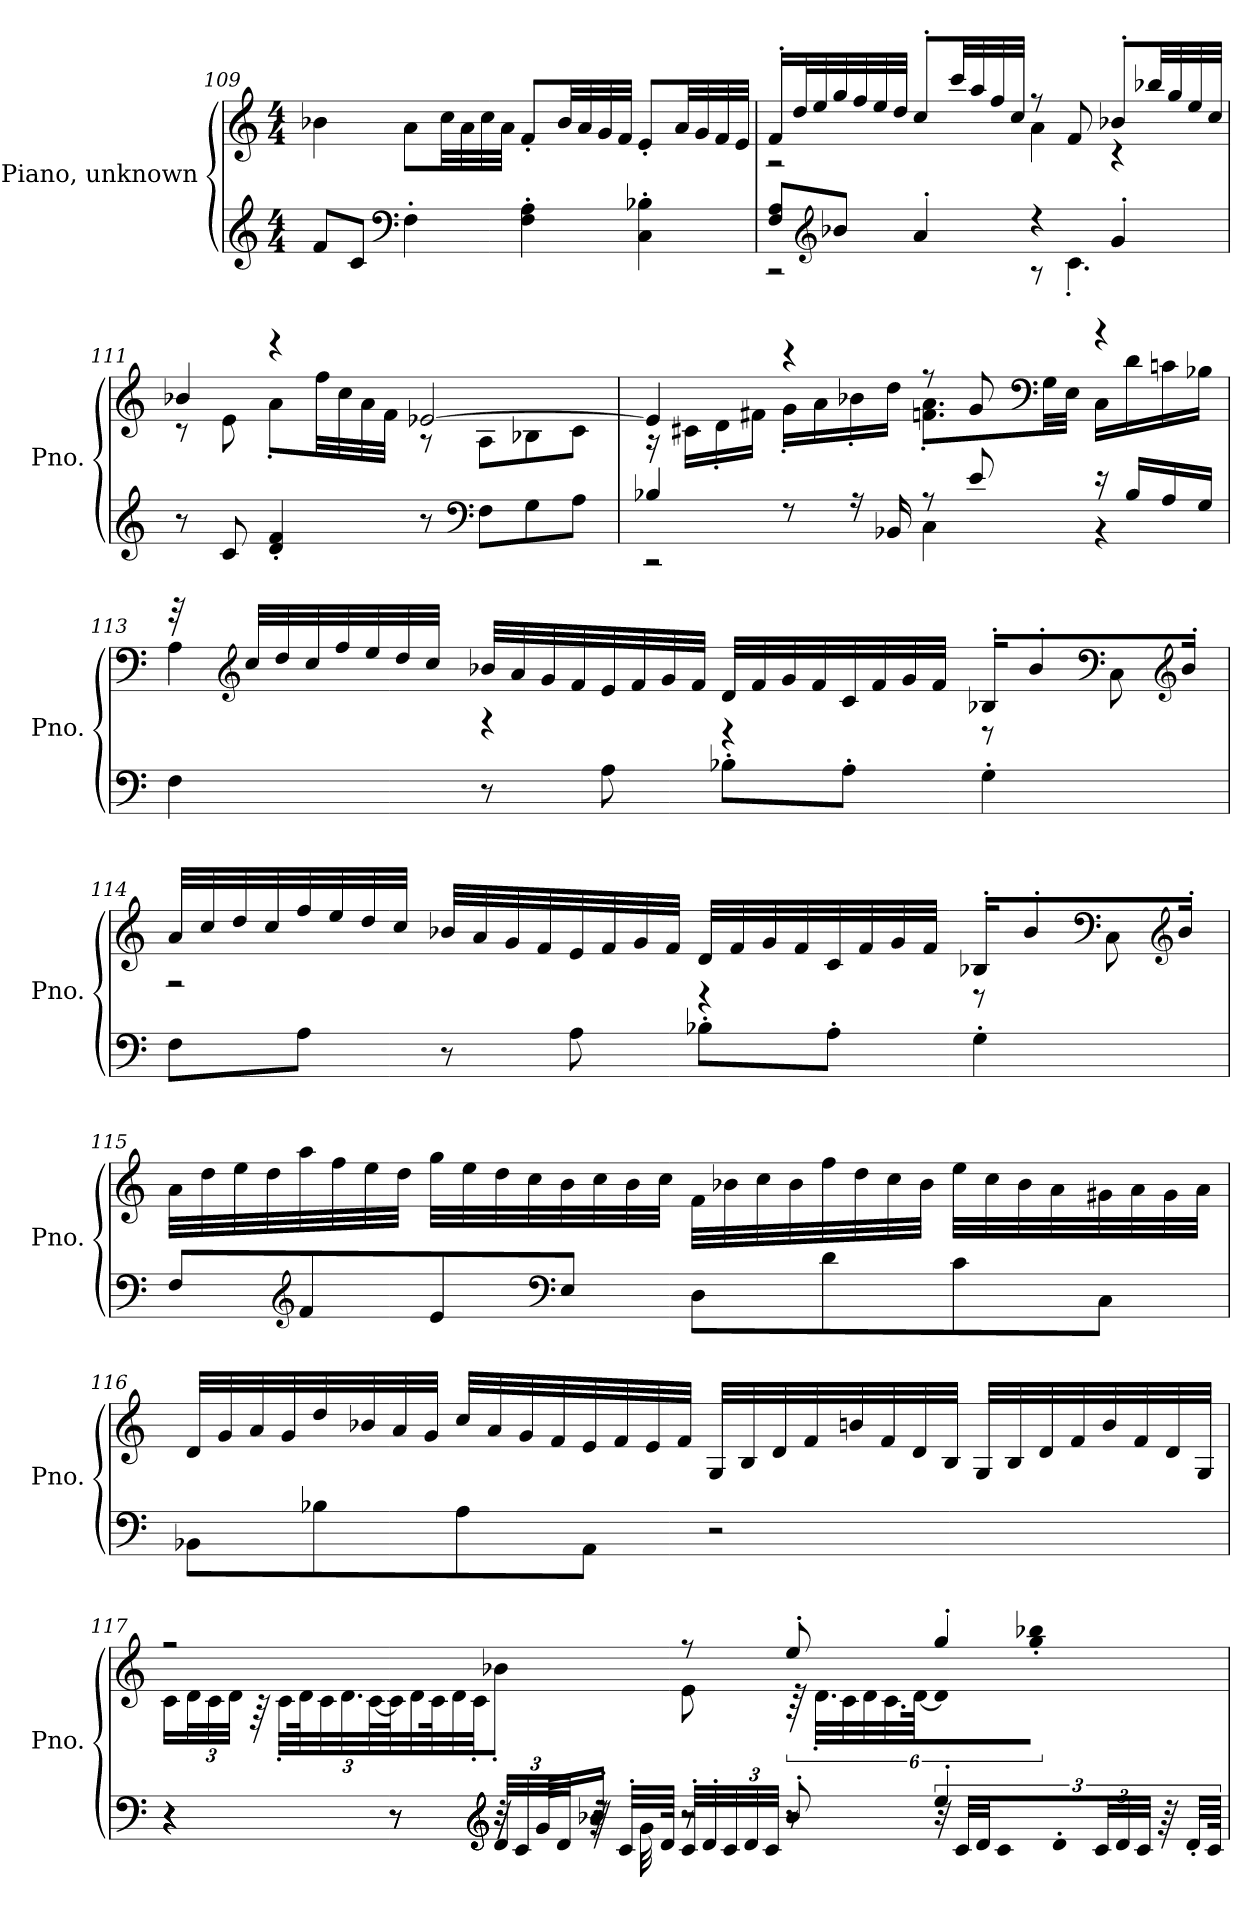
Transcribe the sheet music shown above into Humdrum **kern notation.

**kern	**kern
*part1	*part1
*staff2	*staff1
*I"Piano, unknown	*
*I'Pno.	*
*clefG2	*clefG2
*k[]	*k[]
*M4/4	*M4/4
=109	=109
8f/L	4b-X\
8c/J	.
*clefF4	*
4F'\	8a\L
.	32cc\LL
.	32a\
.	32cc\
.	32a\JJJ
4F\' 4A\'	8f'/L
.	32b-/LL
.	32a/
.	32g/
.	32f/JJJ
4C\' 4B-X\'	8e'/L
.	32a/LL
.	32g/
.	32f/
.	32e/JJJ
!!LO:LB:g=z
=110	=110
*^	*^
8F/ 8A/L	2r	16f'/LL	2r
.	.	32dd/L	.
.	.	32ee/	.
*clefG2	*	*	*
8b-X/J	.	32gg/	.
.	.	32ff/	.
.	.	32ee/	.
.	.	32dd/JJJ	.
4a'/	.	8cc'/L	.
.	.	32ccc/LL	.
.	.	32aa/	.
.	.	32ff/	.
.	.	32cc/JJJ	.
4r	8r	8r	4a\
.	4.c'\	8f/	.
4g'/	.	8b-X'/L	4r
.	.	32bb-X/LL	.
.	.	32gg/	.
.	.	32ee/	.
.	.	32cc/JJJ	.
*v	*v	*	*
=111	=111	=111
8r	4b-X/	8r
8c/	.	8e\
4d/' 4f/'	4r	8a'\L
.	.	32ff\LL
.	.	32cc\
.	.	32a\
.	.	32f\JJJ
8r	[2e-X/	8r
*clefF4	*	*
8F\L	.	8A\L
8G\	.	8B-X\
8A\J	.	8c\J
!!LO:LB:g=z	!!
=112	=112	=112
*^	*	*
4B-X/	2r	4e-/]	16r
.	.	.	16c#X\LL
.	.	.	16d'\
.	.	.	16f#X\JJ
8r	.	4r	16g'\LL
.	.	.	16a\
16r	.	.	16b-X'\
16BB-X/	.	.	16dd\JJ
8r	4C\	8r	8.fn\' 8.a\'L
8e/	.	8g/	.
*	*	*clefF4	*
.	.	.	32G\LL
.	.	.	32E\JJJ
16r	4r	4r	16C\LL
16B-/LL	.	.	16d\
16A/	.	.	16cn\
16G/JJ	.	.	16B-X\JJ
*v	*v	*	*
!!LO:LB:g=z	!!
=113	=113	=113
4F\	32r	4A\
*	*clefG2	*
.	32cc/LLL	.
.	32dd/	.
.	32cc/	.
.	32ff/	.
.	32ee/	.
.	32dd/	.
.	32cc/JJJ	.
8r	32b-X/LLL	4r
.	32a/	.
.	32g/	.
.	32f/	.
8A\	32e/	.
.	32f/	.
.	32g/	.
.	32f/JJJ	.
8B-X'\L	32d/LLL	4r
.	32f/	.
.	32g/	.
.	32f/	.
8A'\J	32c/	.
.	32f/	.
.	32g/	.
.	32f/JJJ	.
4G'\	16B-X'/KL	8r
.	8b-'/	.
*	*clefF4	*
.	.	8C\
*	*clefG2	*
.	16b-'/Jk	.
!!LO:LB:g=z	!!
=114	=114	=114
8F\L	32a/LLL	2r
.	32cc/	.
.	32dd/	.
.	32cc/	.
8A\J	32ff/	.
.	32ee/	.
.	32dd/	.
.	32cc/JJJ	.
8r	32b-X/LLL	.
.	32a/	.
.	32g/	.
.	32f/	.
8A\	32e/	.
.	32f/	.
.	32g/	.
.	32f/JJJ	.
8B-X'\L	32d/LLL	4r
.	32f/	.
.	32g/	.
.	32f/	.
8A'\J	32c/	.
.	32f/	.
.	32g/	.
.	32f/JJJ	.
4G'\	16B-X'/KL	8r
.	8b-'/	.
*	*clefF4	*
.	.	8C\
*	*clefG2	*
.	16b-'/Jk	.
*	*v	*v
!!LO:LB:g=z
=115	=115
8F/L	32a\LLL
.	32dd\
.	32ee\
.	32dd\
*clefG2	*
8f/	32aa\
.	32ff\
.	32ee\
.	32dd\JJJ
8e/	32gg\LLL
.	32ee\
.	32dd\
.	32cc\
*clefF4	*
8E/J	32b\
.	32cc\
.	32b\
.	32cc\JJJ
8D\L	32f\LLL
.	32b-X\
.	32cc\
.	32b-\
8d\	32ff\
.	32dd\
.	32cc\
.	32b-\JJJ
8c\	32ee\LLL
.	32cc\
.	32b-\
.	32a\
8C\J	32g#X\
.	32a\
.	32g#\
.	32a\JJJ
!!LO:PB:g=z
=116	=116
8BB-X\L	32d/LLL
.	32g/
.	32a/
.	32g/
8B-X\	32dd/
.	32b-X/
.	32a/
.	32g/JJJ
8A\	32cc/LLL
.	32a/
.	32g/
.	32f/
8AA\J	32e/
.	32f/
.	32e/
.	32f/JJJ
2r	32G/LLL
.	32B/
.	32d/
.	32f/
.	32bn/
.	32f/
.	32d/
.	32B/JJJ
.	32G/LLL
.	32B/
.	32d/
.	32f/
.	32b/
.	32f/
.	32d/
.	32G/JJJ
!!LO:LB:g=z
=117	=117
*^	*^
*	*^	*	*
4r	4r	4r	2r	16c\LL
*	*	*	*	*Xbrackettup
.	.	.	.	48d\L
.	.	.	.	48c\
.	.	.	.	48d\JJJ
.	.	.	.	64r
.	.	.	.	32c'\LLL
.	.	.	.	64d\K
.	.	.	.	48c\
.	.	.	.	48.d\
.	.	.	.	[96c\L
8r	8r	8r	.	64c\J]
.	.	.	.	32d\
.	.	.	.	64c\K
.	.	.	.	32d\
.	.	.	.	32c'\JJ
*clefG2	*	*	*	*
*	*	*Xbrackettup	*	*
32r	16r	48d/LLL	.	8b-X'\J
.	.	48c/	.	.
32g/KLL	.	.	.	.
.	.	48d/JJJ	.	.
16b-X'/JJ	32r	64r	.	.
.	.	32c'/LLL	.	.
.	32g\	.	.	.
.	.	64d/JJJk	.	.
8r	2r	32c'/LLL	8r	8e\
.	.	32d'/	.	.
.	.	48c/	.	.
.	.	48d/	.	.
.	.	48c/JJJ	.	.
*	*	*	*	*brackettup
8b-'/	.	8r	8ee'/	96r
.	.	.	.	48.d'\LLL
.	.	.	.	48c\
*	*	*	*	*Xbrackettup
.	.	.	.	48d\
.	.	.	.	48.c\
.	.	.	.	[96d\JJK
*	*	*brackettup	*	*
4ee'/	.	48r	4gg'/	8d\]
.	.	48c/LLL	.	.
.	.	48d/	.	.
.	.	32c/	.	.
.	.	32d'/	.	.
*	*	*Xbrackettup	*	*
.	.	48c/	.	8gg\' 8bb-X\'J
.	.	48d/	.	.
.	.	48c/JJJ	.	.
.	.	64r	.	.
.	.	32d'/LLL	.	.
.	.	64c/JJJk	.	.
*v	*v	*v	*	*
*	*v	*v
=	=
*-	*-
